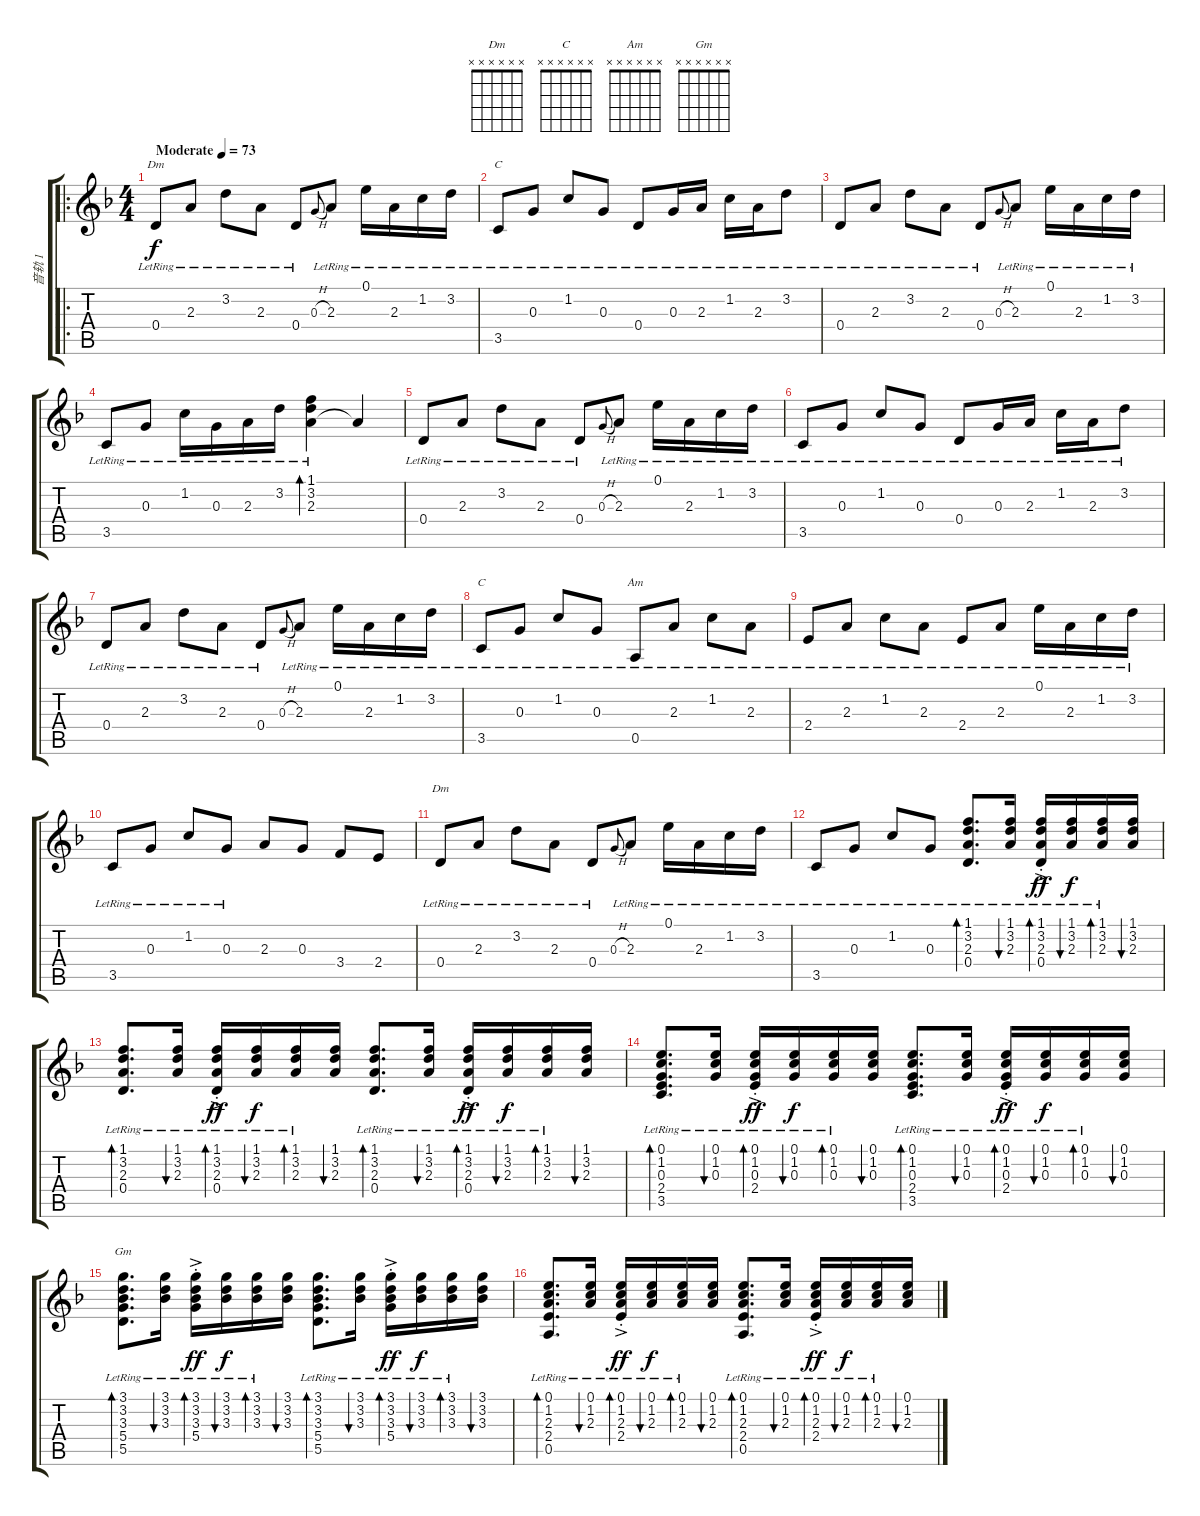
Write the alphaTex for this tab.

\track ("音轨 1" "音轨 1") {instrument acousticguitarsteel bank 4}
\staff {score tabs}
\tuning (E4 B3 G3 D3 A2 E2) {hide}
\chord ("Dm" 1 3 2 0 0 x)
\chord ("C" 0 1 0 2 3 3)
\chord ("C" x x x x x x)
\chord ("Am" x x x x x x)
\chord ("Dm" x x x x x x)
\chord ("Gm" x x x x x x)
\ro
\ts (4 4)
\tempo (73 "Moderate")
\clef g2
\ks f
0.4{lr}.8{ch "Dm" dy f instrument acousticguitarsteel} 2.3{lr}.8 3.2{lr}.8 2.3{lr}.8 0.4{lr}.8 0.3{h}.8{gr onbeat} 2.3{lr}.8 0.1{lr}.16 2.3{lr}.16 1.2{lr}.16 3.2{lr}.16 |
\ks dminor
3.5{lr}.8{ch "C"} 0.3{lr}.8 1.2{lr}.8 0.3{lr}.8 0.4{lr}.8 0.3{lr}.16 2.3{lr}.16 1.2{lr}.16 2.3{lr}.16 3.2{lr}.8 |
0.4{lr}.8 2.3{lr}.8 3.2{lr}.8 2.3{lr}.8 0.4{lr}.8 0.3{h}.8{gr onbeat} 2.3{lr}.8 0.1{lr}.16 2.3{lr}.16 1.2{lr}.16 3.2{lr}.16 |
3.5{lr}.8 0.3{lr}.8 1.2{lr}.16 0.3{lr}.16 2.3{lr}.16 3.2{lr}.16 (1.1 3.2 2.3{lr}).4{bd 120} 2.3{t}.4 |
0.4{lr}.8 2.3{lr}.8 3.2{lr}.8 2.3{lr}.8 0.4{lr}.8 0.3{h}.8{gr onbeat} 2.3{lr}.8 0.1{lr}.16 2.3{lr}.16 1.2{lr}.16 3.2{lr}.16 |
3.5{lr}.8 0.3{lr}.8 1.2{lr}.8 0.3{lr}.8 0.4{lr}.8 0.3{lr}.16 2.3{lr}.16 1.2{lr}.16 2.3{lr}.16 3.2{lr}.8 |
0.4{lr}.8 2.3{lr}.8 3.2{lr}.8 2.3{lr}.8 0.4{lr}.8 0.3{h}.8{gr onbeat} 2.3{lr}.8 0.1{lr}.16 2.3{lr}.16 1.2{lr}.16 3.2{lr}.16 |
3.5{lr}.8{ch "C"} 0.3{lr}.8 1.2{lr}.8 0.3{lr}.8 0.5{lr}.8{ch "Am"} 2.3{lr}.8 1.2{lr}.8 2.3{lr}.8 |
2.4{lr}.8 2.3{lr}.8 1.2{lr}.8 2.3{lr}.8 2.4{lr}.8 2.3{lr}.8 0.1{lr}.16 2.3{lr}.16 1.2{lr}.16 3.2{lr}.16 |
3.5{lr}.8 0.3{lr}.8 1.2{lr}.8 0.3{lr}.8 2.3.8 0.3.8 3.4.8 2.4.8 |
0.4{lr}.8{ch "Dm"} 2.3{lr}.8 3.2{lr}.8 2.3{lr}.8 0.4{lr}.8 0.3{h}.8{gr onbeat} 2.3{lr}.8 0.1{lr}.16 2.3{lr}.16 1.2{lr}.16 3.2{lr}.16 |
3.5{lr}.8 0.3{lr}.8 1.2{lr}.8 0.3{lr}.8 (1.1 3.2 2.3 0.4{lr}).8{d bd 30} (1.1 3.2 2.3{lr}).16{bu 30} (1.1{ac st} 3.2{ac st} 2.3{ac st lr} 0.4).16{bd 30 dy ff} (1.1 3.2{lr} 2.3).16{bu 30 dy f} (1.1 3.2 2.3{lr}).16{bd 30} (1.1 3.2 2.3).16{bu 30} |
(1.1 3.2 2.3 0.4{lr}).8{d bd 30} (1.1 3.2 2.3{lr}).16{bu 30} (1.1{ac st} 3.2{ac st} 2.3{ac st lr} 0.4).16{bd 30 dy ff} (1.1 3.2{lr} 2.3).16{bu 30 dy f} (1.1 3.2 2.3{lr}).16{bd 30} (1.1 3.2 2.3).16{bu 30} (1.1 3.2 2.3 0.4{lr}).8{d bd 30} (1.1 3.2 2.3{lr}).16{bu 30} (1.1{ac st} 3.2{ac st} 2.3{ac st lr} 0.4).16{bd 30 dy ff} (1.1 3.2{lr} 2.3).16{bu 30 dy f} (1.1 3.2 2.3{lr}).16{bd 30} (1.1 3.2 2.3).16{bu 30} |
(0.1 1.2 0.3 2.4{lr} 3.5).8{d bd 30} (0.1 1.2 0.3{lr}).16{bu 30} (0.1{ac st} 1.2{ac st} 0.3{ac st lr} 2.4).16{bd 30 dy ff} (0.1 1.2{lr} 0.3).16{bu 30 dy f} (0.1 1.2 0.3{lr}).16{bd 30} (0.1 1.2 0.3).16{bu 30} (0.1 1.2 0.3 2.4{lr} 3.5).8{d bd 30} (0.1 1.2 0.3{lr}).16{bu 30} (0.1{ac st} 1.2{ac st} 0.3{ac st lr} 2.4).16{bd 30 dy ff} (0.1 1.2{lr} 0.3).16{bu 30 dy f} (0.1 1.2 0.3{lr}).16{bd 30} (0.1 1.2 0.3).16{bu 30} |
(3.1 3.2 3.3 5.4{lr} 5.5).8{d bd 30 ch "Gm"} (3.1 3.2 3.3{lr}).16{bu 30} (3.1{ac st} 3.2{ac st} 3.3{ac st lr} 5.4).16{bd 30 dy ff} (3.1 3.2{lr} 3.3).16{bu 30 dy f} (3.1 3.2 3.3{lr}).16{bd 30} (3.1 3.2 3.3).16{bu 30} (3.1 3.2 3.3 5.4{lr} 5.5).8{d bd 30} (3.1 3.2 3.3{lr}).16{bu 30} (3.1{ac st} 3.2{ac st} 3.3{ac st lr} 5.4).16{bd 30 dy ff} (3.1 3.2{lr} 3.3).16{bu 30 dy f} (3.1 3.2 3.3{lr}).16{bd 30} (3.1 3.2 3.3).16{bu 30} |
(0.1 1.2 2.3 2.4{lr} 0.5).8{d bd 30} (0.1 1.2 2.3{lr}).16{bu 30} (0.1{ac st} 1.2{ac st} 2.3{ac st lr} 2.4).16{bd 30 dy ff} (0.1 1.2{lr} 2.3).16{bu 30 dy f} (0.1 1.2 2.3{lr}).16{bd 30} (0.1 1.2 2.3).16{bu 30} (0.1 1.2 2.3 2.4{lr} 0.5).8{d bd 30} (0.1 1.2 2.3{lr}).16{bu 30} (0.1{ac st} 1.2{ac st} 2.3{ac st lr} 2.4).16{bd 30 dy ff} (0.1 1.2{lr} 2.3).16{bu 30 dy f} (0.1 1.2 2.3{lr}).16{bd 30} (0.1 1.2 2.3).16{bu 30}
